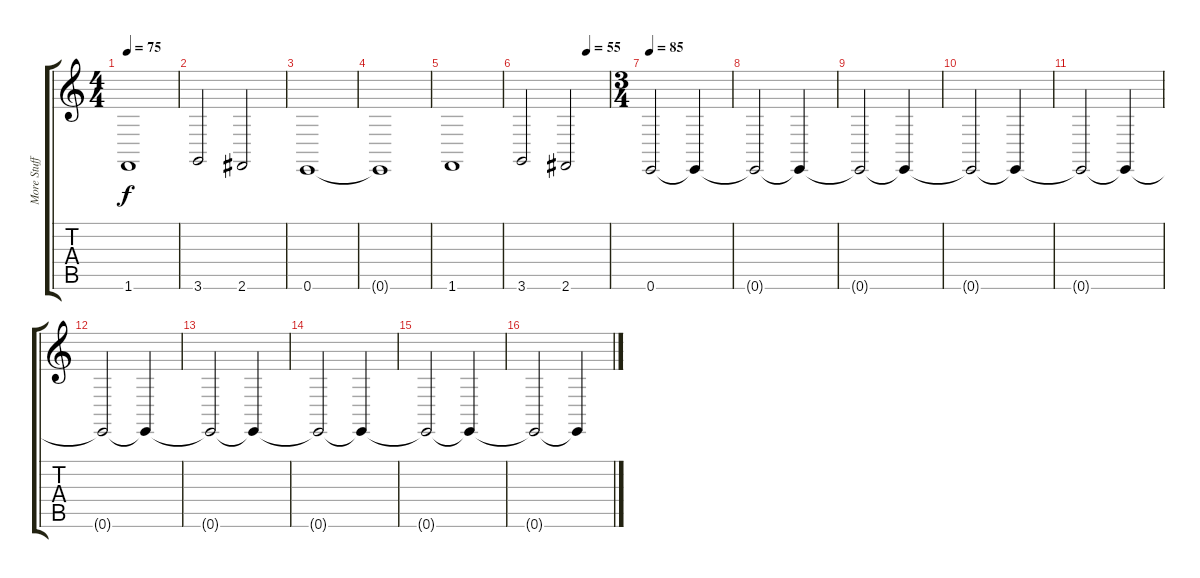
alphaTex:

\track ("More Stuff" "More Stuff") {instrument lead2sawtooth}
\staff {score tabs}
\tuning (E4 B3 G3 D3 A2 E2) {hide}
\ts (4 4)
\tempo 75
\clef g2
\ks c
1.6.1{dy f} |
3.6.2 2.6.2 |
0.6.1 |
0.6{t}.1 |
1.6.1 |
\tempo (55 0.75)
3.6.2 2.6.2 |
\ts (3 4)
\tempo 85
0.6.2 0.6{t}.4 |
0.6{t}.2 0.6{t}.4 |
0.6{t}.2 0.6{t}.4 |
0.6{t}.2 0.6{t}.4 |
0.6{t}.2 0.6{t}.4 |
0.6{t}.2 0.6{t}.4 |
0.6{t}.2 0.6{t}.4 |
0.6{t}.2 0.6{t}.4 |
0.6{t}.2 0.6{t}.4 |
0.6{t}.2 0.6{t}.4
